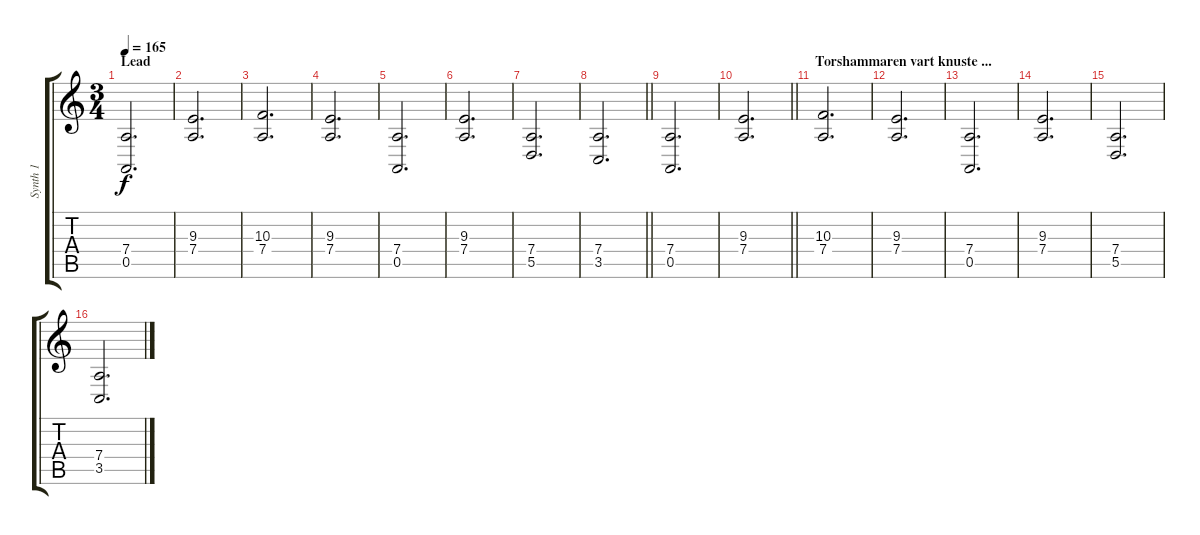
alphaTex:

\track ("Synth 1" "Synth 1") {instrument stringensemble2}
\staff {score tabs}
\tuning (E4 B3 G3 D3 A2 E2) {hide}
\ts (3 4)
\section ("" "Lead")
\tempo 165
\clef g2
\ks c
(7.4 0.5).2{d dy f} |
(9.3 7.4).2{d} |
(10.3 7.4).2{d} |
(9.3 7.4).2{d} |
(7.4 0.5).2{d} |
(9.3 7.4).2{d} |
(7.4 5.5).2{d} |
\barLineRight lightlight
(7.4 3.5).2{d} |
\section ("" "")
(7.4 0.5).2{d} |
\barLineRight lightlight
(9.3 7.4).2{d} |
\section ("" "Torshammaren vart knuste ...")
(10.3 7.4).2{d} |
(9.3 7.4).2{d} |
(7.4 0.5).2{d} |
(9.3 7.4).2{d} |
(7.4 5.5).2{d} |
(7.4 3.5).2{d}
